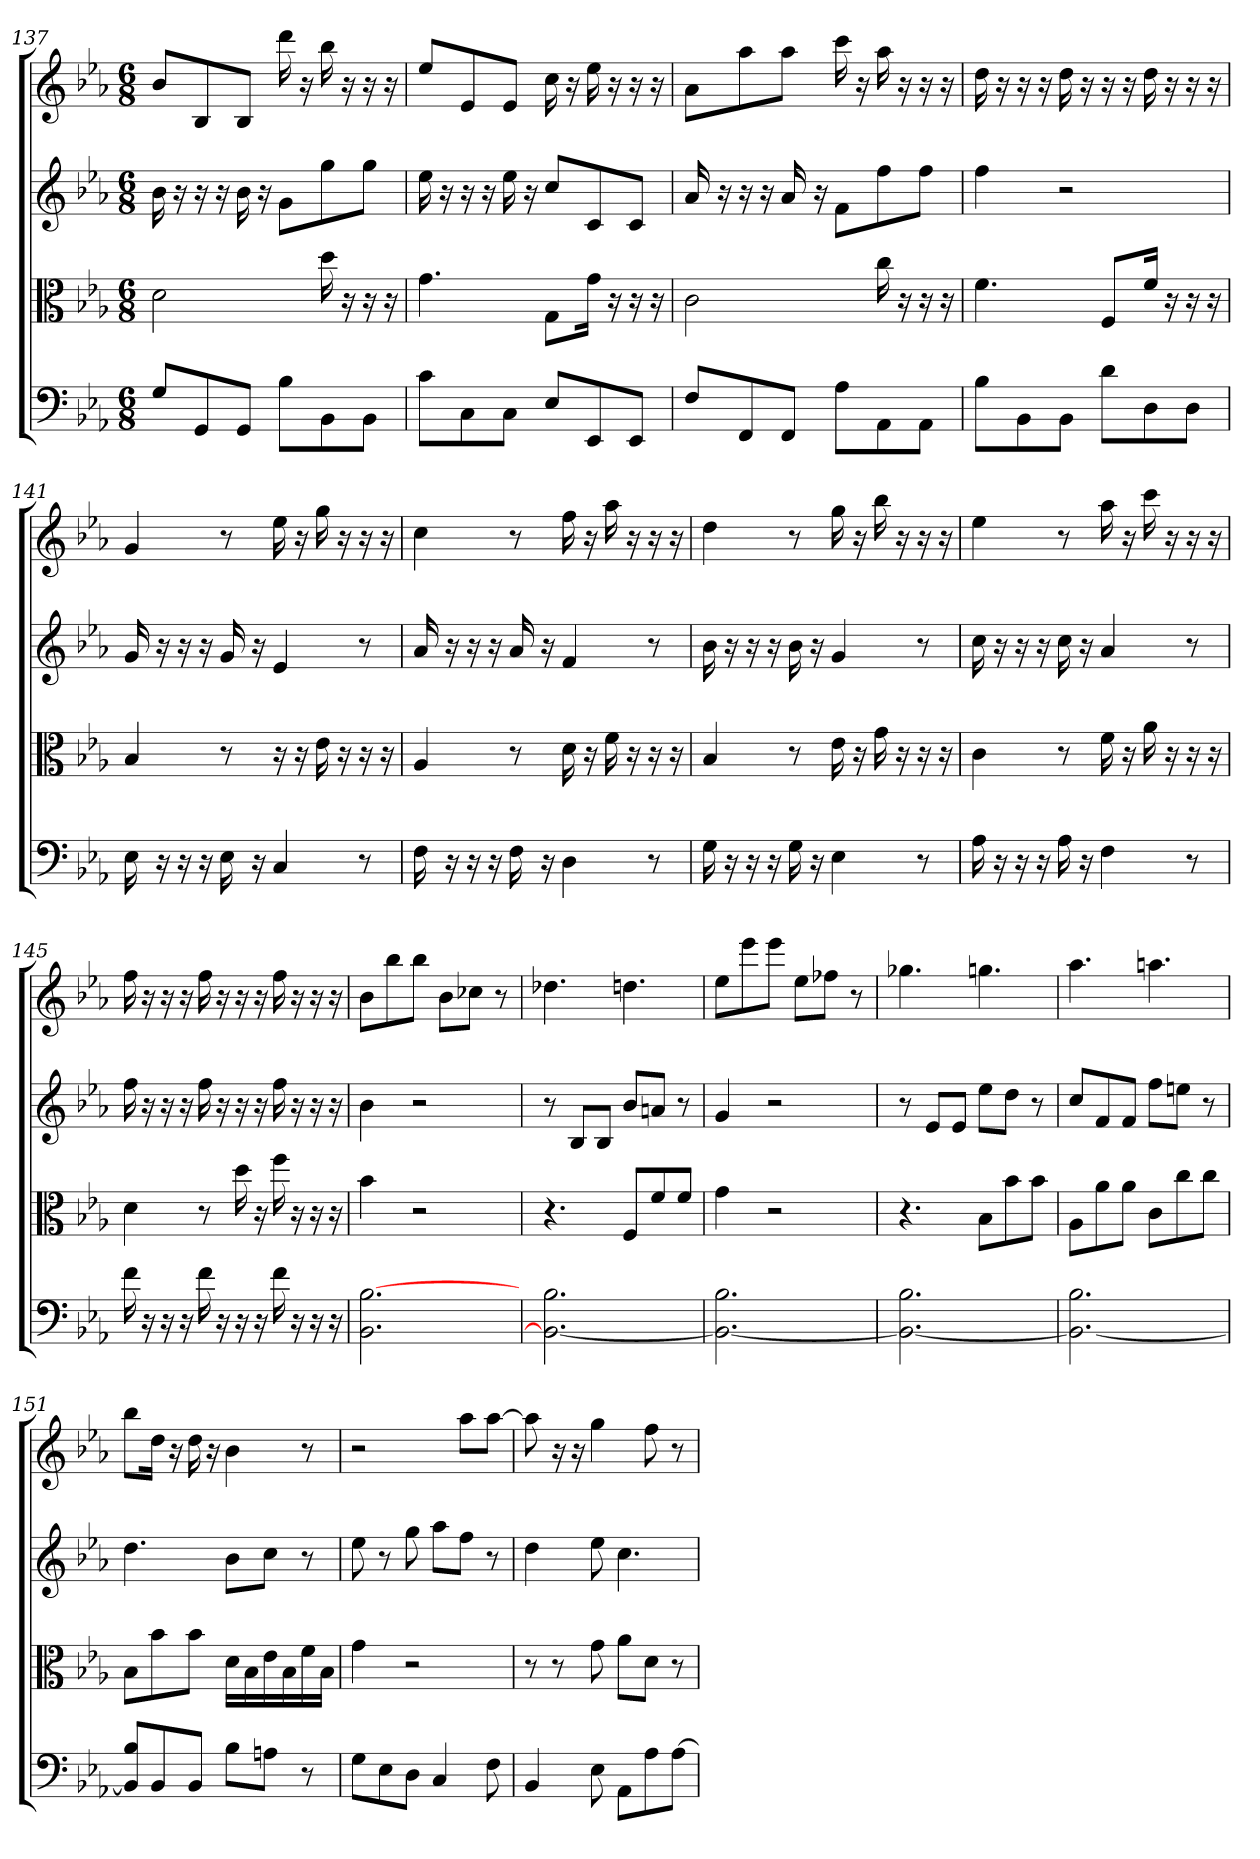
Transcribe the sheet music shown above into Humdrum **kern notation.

**kern	**kern	**kern	**kern
*part4	*part3	*part2	*part1
*staff4	*staff3	*staff2	*staff1
*clefF4	*clefC3	*clefG2	*clefG2
*k[b-e-a-]	*k[b-e-a-]	*k[b-e-a-]	*k[b-e-a-]
*E-:	*E-:	*E-:	*E-:
*M6/8	*M6/8	*M6/8	*M6/8
=137	=137	=137	=137
8G/L	2d	16b-	8b-/L
.	.	16r	.
8GG/	.	16r	8B-/
.	.	16r	.
8GG/J	.	16b-	8B-/J
.	.	16r	.
8B-\L	.	8g\L	16ddd
.	.	.	16r
8BB-\	16dd	8gg\	16bb-
.	16r	.	16r
8BB-\J	16r	8gg\J	16r
.	16r	.	16r
=138	=138	=138	=138
8c\L	4.g	16ee-	8ee-/L
.	.	16r	.
8C\	.	16r	8e-/
.	.	16r	.
8C\J	.	16ee-	8e-/J
.	.	16r	.
8E-/L	8G\L	8cc/L	16cc
.	.	.	16r
8EE-/	16g\Jk	8c/	16ee-
.	16r	.	16r
8EE-/J	16r	8c/J	16r
.	16r	.	16r
=139	=139	=139	=139
8F/L	2c	16a-	8a-\L
.	.	16r	.
8FF/	.	16r	8aa-\
.	.	16r	.
8FF/J	.	16a-	8aa-\J
.	.	16r	.
8A-\L	.	8f\L	16ccc
.	.	.	16r
8AA-\	16cc	8ff\	16aa-
.	16r	.	16r
8AA-\J	16r	8ff\J	16r
.	16r	.	16r
=140	=140	=140	=140
8B-\L	4.f	4ff	16dd
.	.	.	16r
8BB-\	.	.	16r
.	.	.	16r
8BB-\J	.	2r	16dd
.	.	.	16r
8d\L	8F/L	.	16r
.	.	.	16r
8D\	16f/Jk	.	16dd
.	16r	.	16r
8D\J	16r	.	16r
.	16r	.	16r
=141	=141	=141	=141
16E-	4B-	16g	4g
16r	.	16r	.
16r	.	16r	.
16r	.	16r	.
16E-	8r	16g	8r
16r	.	16r	.
4C	16r	4e-	16ee-
.	16r	.	16r
.	16e-	.	16gg
.	16r	.	16r
8r	16r	8r	16r
.	16r	.	16r
=142	=142	=142	=142
16F	4A-	16a-	4cc
16r	.	16r	.
16r	.	16r	.
16r	.	16r	.
16F	8r	16a-	8r
16r	.	16r	.
4D	16d	4f	16ff
.	16r	.	16r
.	16f	.	16aa-
.	16r	.	16r
8r	16r	8r	16r
.	16r	.	16r
=143	=143	=143	=143
16G	4B-	16b-	4dd
16r	.	16r	.
16r	.	16r	.
16r	.	16r	.
16G	8r	16b-	8r
16r	.	16r	.
4E-	16e-	4g	16gg
.	16r	.	16r
.	16g	.	16bb-
.	16r	.	16r
8r	16r	8r	16r
.	16r	.	16r
=144	=144	=144	=144
16A-	4c	16cc	4ee-
16r	.	16r	.
16r	.	16r	.
16r	.	16r	.
16A-	8r	16cc	8r
16r	.	16r	.
4F	16f	4a-	16aa-
.	16r	.	16r
.	16a-	.	16ccc
.	16r	.	16r
8r	16r	8r	16r
.	16r	.	16r
=145	=145	=145	=145
16f	4d	16ff	16ff
16r	.	16r	16r
16r	.	16r	16r
16r	.	16r	16r
16f	8r	16ff	16ff
16r	.	16r	16r
16r	16dd	16r	16r
16r	16r	16r	16r
16f	16ff	16ff	16ff
16r	16r	16r	16r
16r	16r	16r	16r
16r	16r	16r	16r
=146	=146	=146	=146
2.BB- [2.B-	4b-	4b-	8b-\L
.	.	.	8bb-\
.	2r	2r	8bb-\J
.	.	.	8b-\L
.	.	.	8cc-X\J
.	.	.	8r
=147	=147	=147	=147
2.BB-_ 2.B-	4.r	8r	4.dd-X
.	.	8B-/L	.
.	.	8B-/J	.
.	8F/L	8b-/L	4.ddn
.	8f/	8an/J	.
.	8f/J	8r	.
=148	=148	=148	=148
2.BB-_ 2.B-	4g	4g	8ee-\L
.	.	.	8eee-\
.	2r	2r	8eee-\J
.	.	.	8ee-\L
.	.	.	8ff-X\J
.	.	.	8r
=149	=149	=149	=149
2.BB-_ 2.B-	4.r	8r	4.gg-X
.	.	8e-/L	.
.	.	8e-/J	.
.	8B-\L	8ee-\L	4.ggn
.	8b-\	8dd\J	.
.	8b-\J	8r	.
=150	=150	=150	=150
2.BB-_ 2.B-	8A-\L	8cc/L	4.aa-
.	8a-\	8f/	.
.	8a-\J	8f/J	.
.	8c\L	8ff\L	4.aan
.	8cc\	8een\J	.
.	8cc\J	8r	.
=151	=151	=151	=151
8BB-]/ 8B-/L	8B-\L	4.dd	8bb-\L
8BB-/	8b-\	.	16dd\Jk
.	.	.	16r
8BB-/J	8b-\J	.	16dd
.	.	.	16r
8B-\L	16d\LL	8b-\L	4b-
.	16B-\	.	.
8An\J	16e-\	8cc\J	.
.	16B-\	.	.
8r	16f\	8r	8r
.	16B-\JJ	.	.
=152	=152	=152	=152
8G\L	4g	8ee-	2r
8E-\	.	8r	.
8D\J	2r	8gg	.
4C	.	8aa-\L	.
.	.	8ff\J	8aa-\L
8F	.	8r	[8aa-\J
=153	=153	=153	=153
4BB-	8r	4dd	8aa-]
.	8r	.	16r
.	.	.	16r
8E-	8g	8ee-	4gg
8AA-\L	8a-\L	4.cc	.
8A-\	8d\J	.	8ff
[8A-\J	8r	.	8r
=	=	=	=
*-	*-	*-	*-
